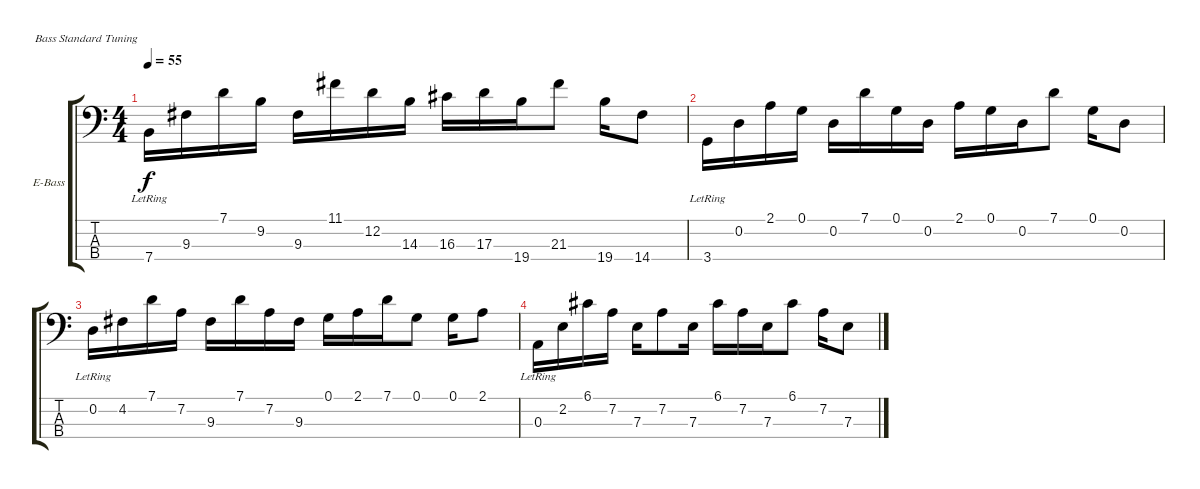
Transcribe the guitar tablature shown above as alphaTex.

\defaultSystemsLayout 4
\bracketExtendMode groupsimilarinstruments
\firstSystemTrackNameOrientation horizontal
\otherSystemsTrackNameOrientation horizontal
\track ("Electric Bass" "E-Bass") {instrument electricbassfinger}
\staff {score tabs}
\tuning (G2 D2 A1 E1)
\ts (4 4)
\tempo 55
\clef f4
\ks c
7.4{lr}.16{dy f} 9.3.16 7.1.16 9.2.16 9.3.16 11.1.16 12.2.16 14.3.16 16.3.16 17.3.16 19.4.16 21.3.8 19.4.16 14.4.8 |
3.4{lr}.16 0.2.16 2.1.16 0.1.16 0.2.16 7.1.16 0.1.16 0.2.16 2.1.16 0.1.16 0.2.16 7.1.8 0.1.16 0.2.8 |
0.2{lr}.16 4.2.16 7.1.16 7.2.16 9.3.16 7.1.16 7.2.16 9.3.16 0.1.16 2.1.16 7.1.16 0.1.8 0.1.16 2.1.8 |
0.3{lr}.16 2.2.16 6.1.16 7.2.16 7.3.16 7.2.8 7.3.16 6.1.16 7.2.16 7.3.16 6.1.8 7.2.16 7.3.8
